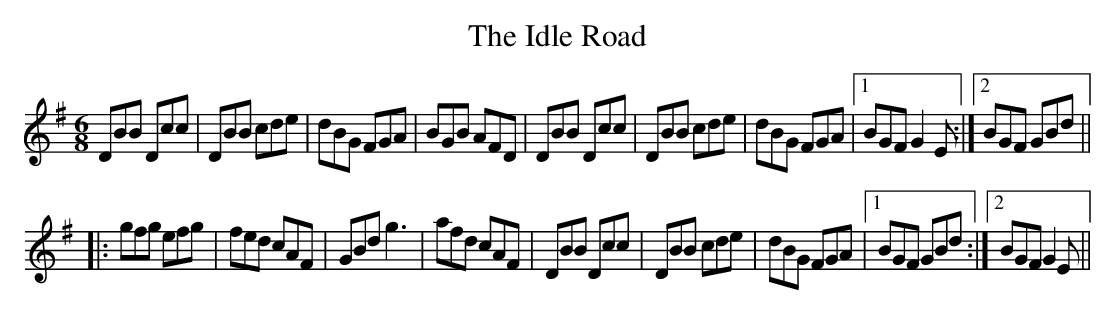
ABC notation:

X:1
T:Idle Road, The
M:6/8
K:G
DBB Dcc|DBB cde|dBG FGA|BGB AFD|DBB Dcc|DBB cde|dBG FGA|1 BGF G2E:|2 BGF GBd||
|:gfg efg|fed cAF|GBd g3|afd cAF|DBB Dcc|DBB cde|dBG FGA|1 BGF GBd:|2 BGF G2E||
